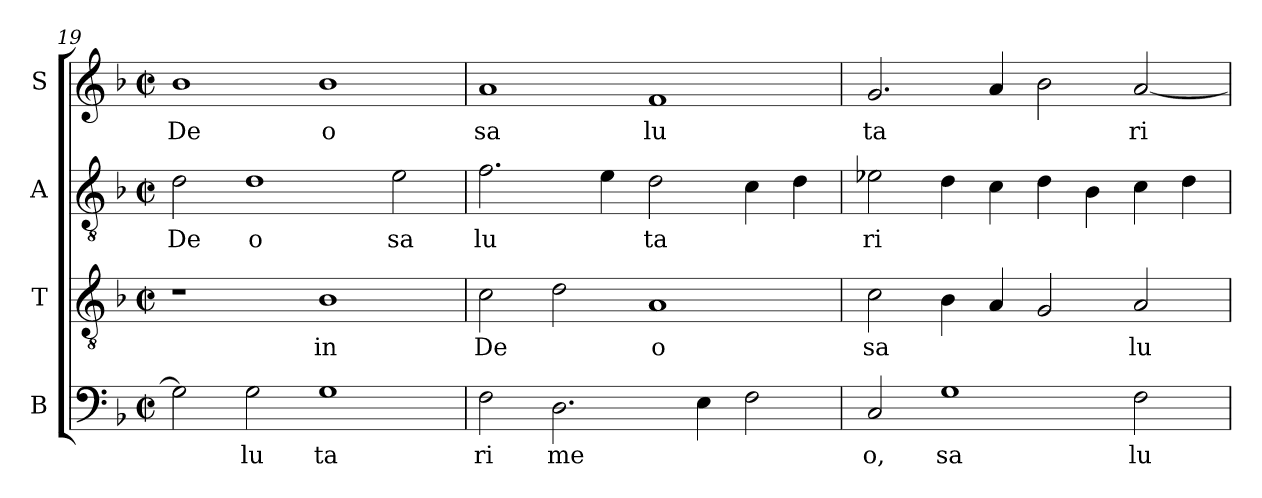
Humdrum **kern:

**kern	**text	**kern	**text	**kern	**text	**kern	**text
*part4	*part4	*part3	*part3	*part2	*part2	*part1	*part1
*staff4	*staff4	*staff3	*staff3	*staff2	*staff2	*staff1	*staff1
*I"B	*	*I"T	*	*I"A	*	*I"S	*
*I'B	*	*I'T	*	*I'A	*	*I'S	*
*clefF4	*	*clefGv2	*	*clefGv2	*	*clefG2	*
*k[b-]	*	*k[b-]	*	*k[b-]	*	*k[b-]	*
*F:	*	*F:	*	*F:	*	*F:	*
*M2/2	*	*M2/2	*	*M2/2	*	*M2/2	*
*met(c|)	*	*met(c|)	*	*met(c|)	*	*met(c|)	*
=19	=19	=19	=19	=19	=19	=19	=19
!	!LO:LY:b:cj	!	!	!	!LO:LY:b:cj	!	!LO:LY:b:cj
2G\]	.	1r	.	2d\	De	1b-	De
!	!LO:LY:b:cj	!	!	!	!LO:LY:b:cj	!	!
2G\	lu	.	.	1d	o	.	.
!	!LO:LY:b:cj	!	!LO:LY:b:cj	!	!	!	!LO:LY:b:cj
1G	ta	1B-	in	.	.	1b-	o
!	!	!	!	!	!LO:LY:b:cj	!	!
.	.	.	.	2e\	sa	.	.
=20	=20	=20	=20	=20	=20	=20	=20
!	!LO:LY:b:cj	!	!LO:LY:b:cj	!	!LO:LY:b:cj	!	!LO:LY:b:cj
2F\	ri	2c\	De-	2.f\	lu	1a	sa
!	!LO:LY:b:cj	!	!LO:LY:b:cj	!	!	!	!
2.D\	me	2d\	--	.	.	.	.
!	!	!	!	!	!LO:LY:b:cj	!	!
.	.	.	.	4e\	.	.	.
!	!	!	!LO:LY:b:cj	!	!LO:LY:b:cj	!	!LO:LY:b:cj
.	.	1A	-o	2d\	ta	1f	lu
!	!LO:LY:b:cj	!	!	!	!	!	!
4E\	.	.	.	.	.	.	.
!	!LO:LY:b:cj	!	!	!	!LO:LY:b:cj	!	!
2F\	.	.	.	4c\	.	.	.
!	!	!	!	!	!LO:LY:b:cj	!	!
.	.	.	.	4d\	.	.	.
=21	=21	=21	=21	=21	=21	=21	=21
!	!LO:LY:b:cj	!	!LO:LY:b:cj	!	!LO:LY:b:cj	!	!LO:LY:b:cj
2C/	o,	2c\	sa-	2e-X\	ri	2.g/	ta
!	!LO:LY:b:cj	!	!LO:LY:b:cj	!	!LO:LY:b:cj	!	!
1G	sa	4B-\	--	4d\	.	.	.
!	!	!	!LO:LY:b:cj	!	!LO:LY:b:cj	!	!LO:LY:b:cj
.	.	4A/	--	4c\	.	4a/	.
!	!	!	!LO:LY:b:cj	!	!LO:LY:b:cj	!	!LO:LY:b:cj
.	.	2G/	--	4d\	.	2b-\	.
!	!	!	!	!	!LO:LY:b:cj	!	!
.	.	.	.	4B-\	.	.	.
!	!LO:LY:b:cj	!	!LO:LY:b:cj	!	!LO:LY:b:cj	!	!LO:LY:b:cj
2F\	lu	2A/	-lu-	4c\	.	[<2a/	ri
!	!	!	!	!	!LO:LY:b:cj	!	!
.	.	.	.	4d\	.	.	.
=	=	=	=	=	=	=	=
*-	*-	*-	*-	*-	*-	*-	*-
